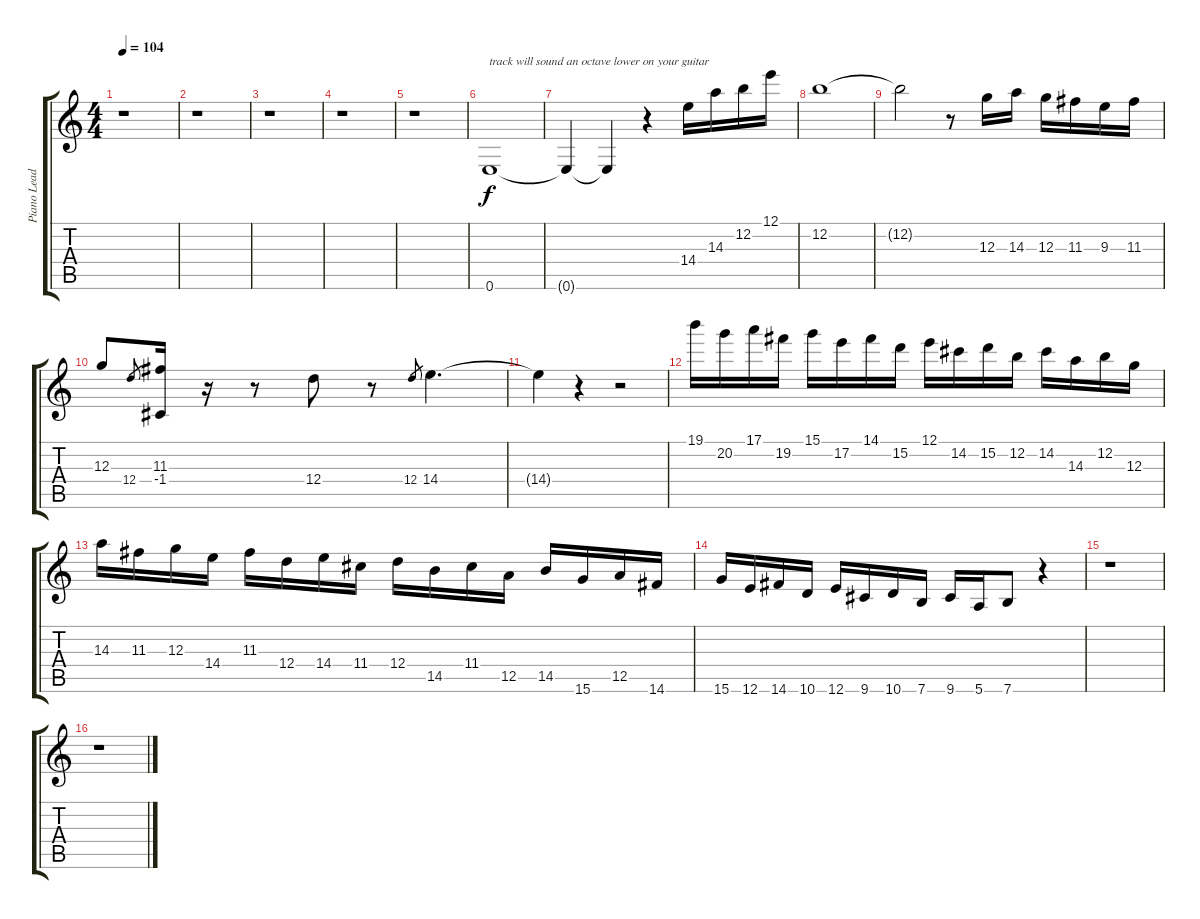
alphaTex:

\track ("Piano Lead" "Piano Lead") {instrument electricpiano1}
\staff {score tabs}
\tuning (E5 B4 G4 D4 A3 E3) {hide}
\ts (4 4)
\tempo 104
\clef g2
\ks c
r.1{dy f instrument electricpiano1} |
r.1 |
r.1 |
r.1 |
r.1 |
0.6.1{txt "track will sound an octave lower on your guitar"} |
0.6{t}.4 0.6{t}.4 r.4 14.4.16 14.3.16 12.2.16 12.1.16 |
12.2.1 |
12.2{t}.2 r.8 12.3.16 14.3.16 12.3.16 11.3.16 9.3.16 11.3.16 |
12.3.8 12.4.8{gr} (11.3 -1.4).16 r.16 r.8 12.4.8 r.8 12.4.8{gr} 14.4.4{d} |
14.4{t}.4 r.4 r.2 |
19.1.16 20.2.16 17.1.16 19.2.16 15.1.16 17.2.16 14.1.16 15.2.16 12.1.16 14.2.16 15.2.16 12.2.16 14.2.16 14.3.16 12.2.16 12.3.16 |
14.3.16 11.3.16 12.3.16 14.4.16 11.3.16 12.4.16 14.4.16 11.4.16 12.4.16 14.5.16 11.4.16 12.5.16 14.5.16 15.6.16 12.5.16 14.6.16 |
15.6.16 12.6.16 14.6.16 10.6.16 12.6.16 9.6.16 10.6.16 7.6.16 9.6.16 5.6.16 7.6.8 r.4 |
r.1 |
r.1
